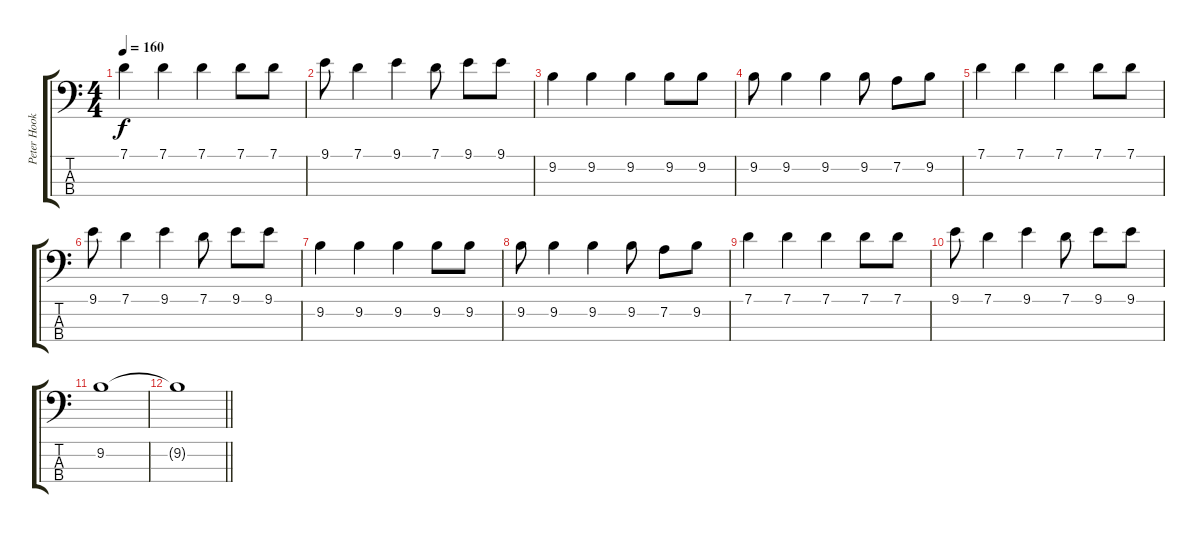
\track ("Peter Hook" "Peter Hook") {instrument electricbasspick}
\staff {score tabs}
\tuning (G2 D2 A1 E1) {hide}
\ts (4 4)
\tempo 160
\clef f4
\ks c
7.1.4{dy f} 7.1.4 7.1.4 7.1.8 7.1.8 |
9.1.8 7.1.4 9.1.4 7.1.8 9.1.8 9.1.8 |
9.2.4 9.2.4 9.2.4 9.2.8 9.2.8 |
9.2.8 9.2.4 9.2.4 9.2.8 7.2.8 9.2.8 |
7.1.4 7.1.4 7.1.4 7.1.8 7.1.8 |
9.1.8 7.1.4 9.1.4 7.1.8 9.1.8 9.1.8 |
9.2.4 9.2.4 9.2.4 9.2.8 9.2.8 |
9.2.8 9.2.4 9.2.4 9.2.8 7.2.8 9.2.8 |
7.1.4 7.1.4 7.1.4 7.1.8 7.1.8 |
9.1.8 7.1.4 9.1.4 7.1.8 9.1.8 9.1.8 |
9.2.1 |
\barLineRight lightlight
9.2{t}.1
